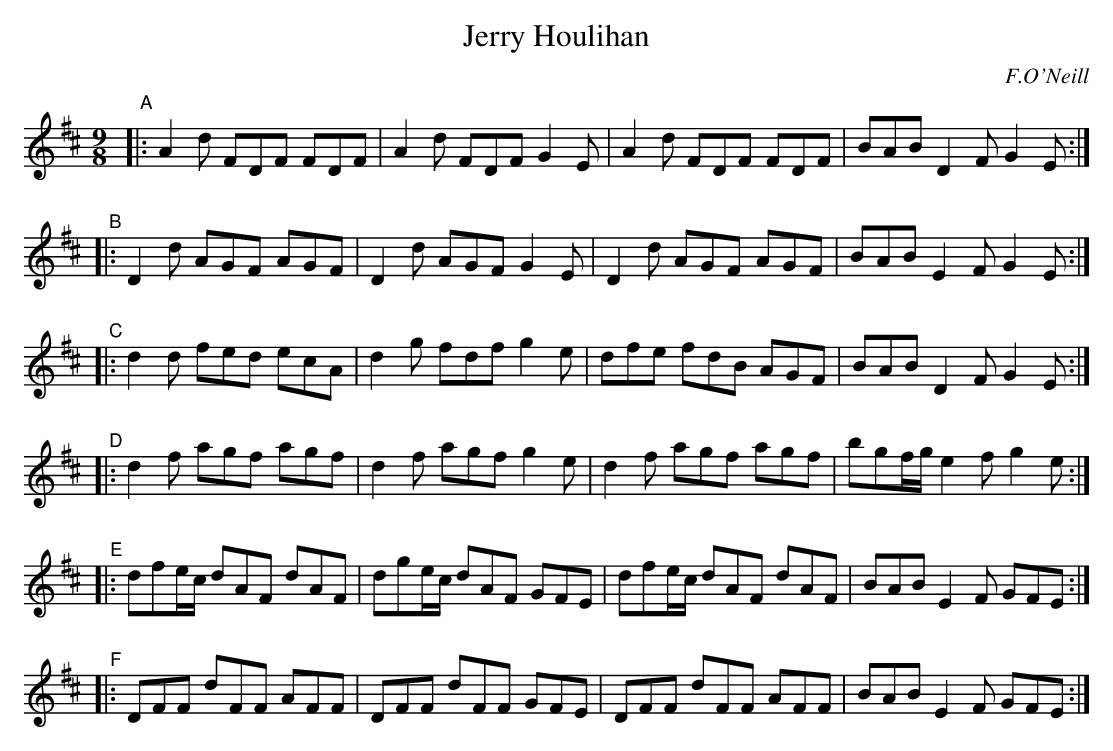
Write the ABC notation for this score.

X:1
T: Jerry Houlihan
O: F.O'Neill
M: 9/8
K: D
"^A"|: A2d FDF FDF | A2d FDF G2E | A2d FDF FDF | BAB D2F G2E :|
"^B"|: D2d AGF AGF | D2d AGF G2E | D2d AGF AGF | BAB E2F G2E :|
"^C"|: d2d fed ecA | d2g fdf g2e | dfe fdB AGF | BAB D2F G2E :|
"^D"|: d2f agf agf | d2f agf g2e | d2f agf agf | bgf/g/ e2f g2e :|
"^E"|: dfe/c/ dAF dAF | dge/c/ dAF GFE | dfe/c/ dAF dAF | BAB E2F GFE :|
"^F"|: DFF dFF AFF | DFF dFF GFE | DFF dFF AFF | BAB E2F GFE :|
